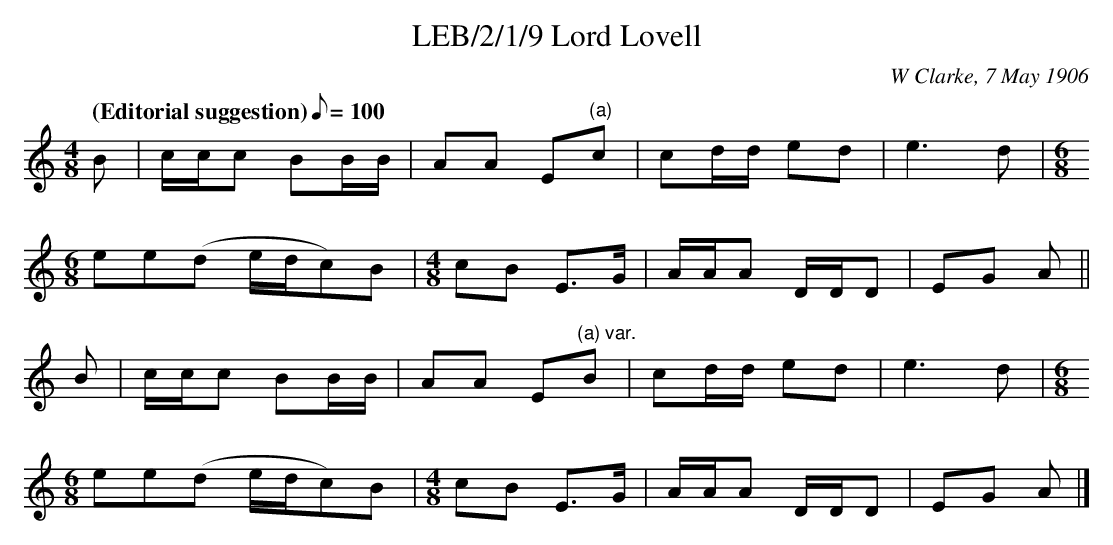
X:1
T:LEB/2/1/9 Lord Lovell
C:W Clarke, 7 May 1906
L:1/8
Q:"(Editorial suggestion)" 1/8=100
M:4/8
K:C
B | c/2c/2c BB/2B/2 | AA E"^(a)"c | cd/2d/2 ed | e3 d |[M:6/8]
ee(d e/2d/2c)B | [M:4/8]cB E3/2G/2 | A/2A/2A D/2D/2D | EG A ||
B | c/2c/2c BB/2B/2 | AA E"^(a) var."B | cd/2d/2 ed | e3 d |[M:6/8]
ee(d e/2d/2c)B | [M:4/8]cB E3/2G/2 | A/2A/2A D/2D/2D | EG A |]
